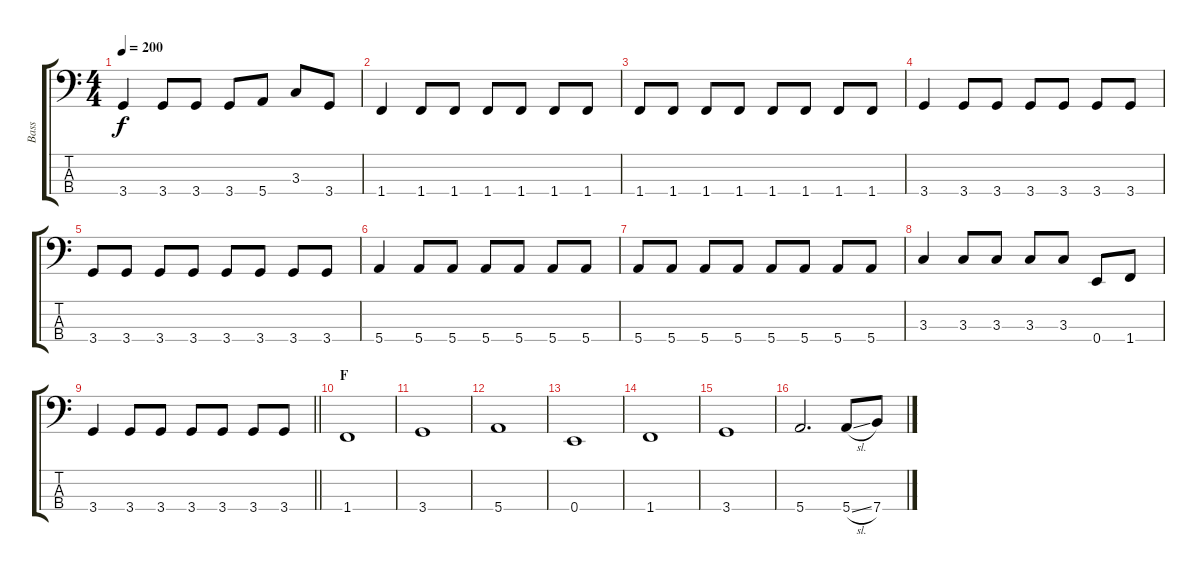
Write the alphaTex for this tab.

\track ("Bass" "Bass") {instrument electricbasspick}
\staff {score tabs}
\tuning (G2 D2 A1 E1) {hide}
\ts (4 4)
\tempo 200
\clef f4
\ks c
3.4.4{dy f} 3.4.8 3.4.8 3.4.8 5.4.8 3.3.8 3.4.8 |
1.4.4 1.4.8 1.4.8 1.4.8 1.4.8 1.4.8 1.4.8 |
1.4.8 1.4.8 1.4.8 1.4.8 1.4.8 1.4.8 1.4.8 1.4.8 |
3.4.4 3.4.8 3.4.8 3.4.8 3.4.8 3.4.8 3.4.8 |
3.4.8 3.4.8 3.4.8 3.4.8 3.4.8 3.4.8 3.4.8 3.4.8 |
5.4.4 5.4.8 5.4.8 5.4.8 5.4.8 5.4.8 5.4.8 |
5.4.8 5.4.8 5.4.8 5.4.8 5.4.8 5.4.8 5.4.8 5.4.8 |
3.3.4 3.3.8 3.3.8 3.3.8 3.3.8 0.4.8 1.4.8 |
\barLineRight lightlight
3.4.4 3.4.8 3.4.8 3.4.8 3.4.8 3.4.8 3.4.8 |
\section ("" "F")
1.4.1 |
3.4.1 |
5.4.1 |
0.4.1 |
1.4.1 |
3.4.1 |
5.4.2{d} 5.4{sl}.8 7.4.8
